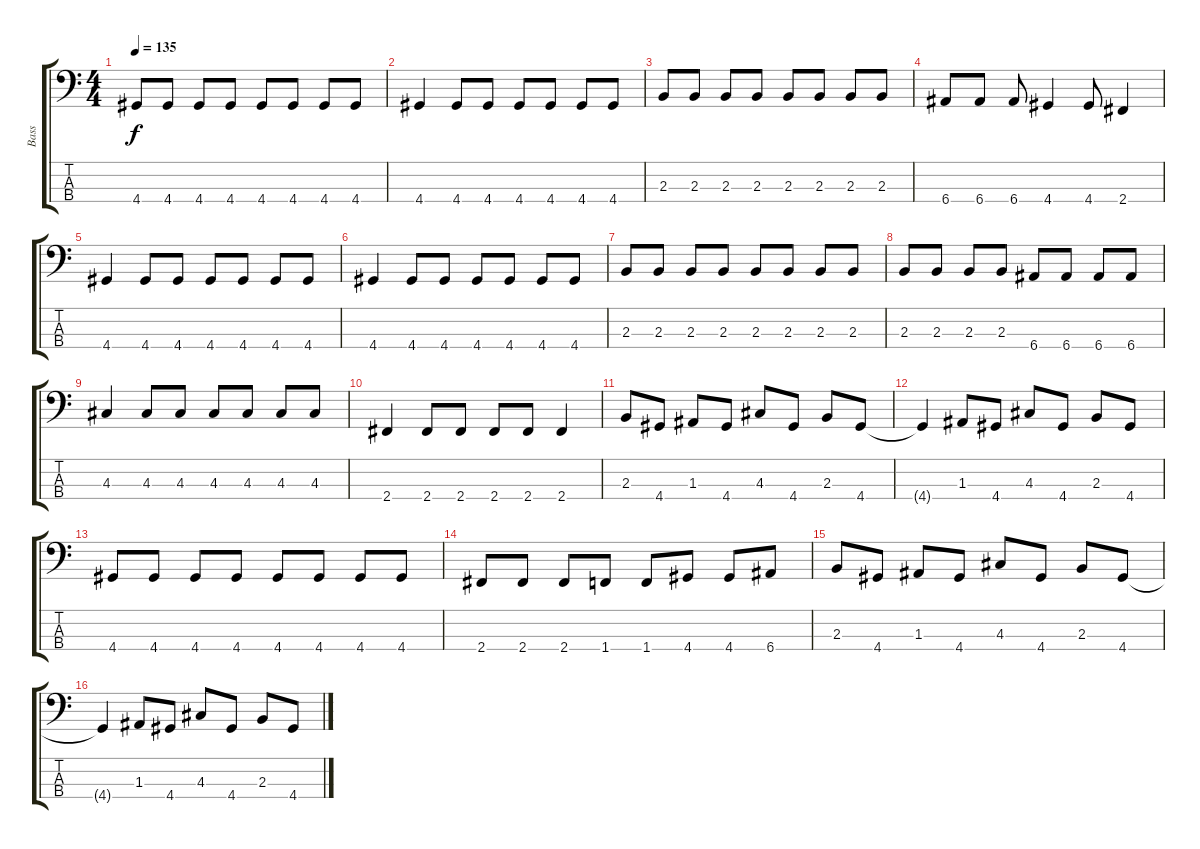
\track ("Bass" "Bass") {instrument electricbasspick}
\staff {score tabs}
\tuning (G2 D2 A1 E1) {hide}
\ts (4 4)
\tempo 135
\clef f4
\ks c
4.4.8{dy f} 4.4.8 4.4.8 4.4.8 4.4.8 4.4.8 4.4.8 4.4.8 |
4.4.4 4.4.8 4.4.8 4.4.8 4.4.8 4.4.8 4.4.8 |
2.3.8 2.3.8 2.3.8 2.3.8 2.3.8 2.3.8 2.3.8 2.3.8 |
6.4.8 6.4.8 6.4.8 4.4.4 4.4.8 2.4.4 |
4.4.4 4.4.8 4.4.8 4.4.8 4.4.8 4.4.8 4.4.8 |
4.4.4 4.4.8 4.4.8 4.4.8 4.4.8 4.4.8 4.4.8 |
2.3.8 2.3.8 2.3.8 2.3.8 2.3.8 2.3.8 2.3.8 2.3.8 |
2.3.8 2.3.8 2.3.8 2.3.8 6.4.8 6.4.8 6.4.8 6.4.8 |
4.3.4 4.3.8 4.3.8 4.3.8 4.3.8 4.3.8 4.3.8 |
2.4.4 2.4.8 2.4.8 2.4.8 2.4.8 2.4.4 |
2.3.8 4.4.8 1.3.8 4.4.8 4.3.8 4.4.8 2.3.8 4.4.8 |
4.4{t}.4 1.3.8 4.4.8 4.3.8 4.4.8 2.3.8 4.4.8 |
4.4.8 4.4.8 4.4.8 4.4.8 4.4.8 4.4.8 4.4.8 4.4.8 |
2.4.8 2.4.8 2.4.8 1.4.8 1.4.8 4.4.8 4.4.8 6.4.8 |
2.3.8 4.4.8 1.3.8 4.4.8 4.3.8 4.4.8 2.3.8 4.4.8 |
4.4{t}.4 1.3.8 4.4.8 4.3.8 4.4.8 2.3.8 4.4.8
